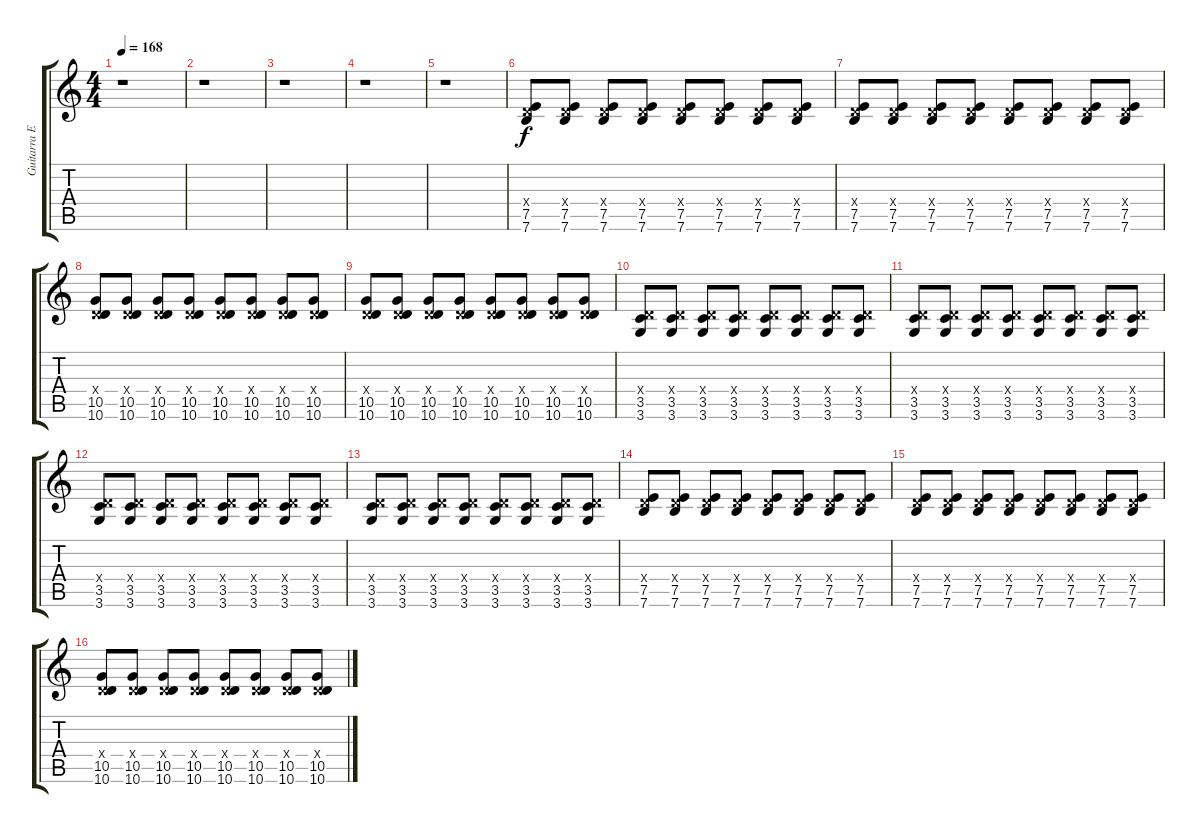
\track ("Guitarra Eléctrica" "Guitarra E") {instrument overdrivenguitar}
\staff {score tabs}
\tuning (E4 B3 G3 D3 A2 E2) {hide}
\ts (4 4)
\tempo 168
\clef g2
\ks c
r.1{dy f} |
r.1 |
r.1 |
r.1 |
r.1 |
(0.4{x} 7.5 7.6).8 (0.4{x} 7.5 7.6).8 (0.4{x} 7.5 7.6).8 (0.4{x} 7.5 7.6).8 (0.4{x} 7.5 7.6).8 (0.4{x} 7.5 7.6).8 (0.4{x} 7.5 7.6).8 (0.4{x} 7.5 7.6).8 |
(0.4{x} 7.5 7.6).8 (0.4{x} 7.5 7.6).8 (0.4{x} 7.5 7.6).8 (0.4{x} 7.5 7.6).8 (0.4{x} 7.5 7.6).8 (0.4{x} 7.5 7.6).8 (0.4{x} 7.5 7.6).8 (0.4{x} 7.5 7.6).8 |
(0.4{x} 10.5 10.6).8 (0.4{x} 10.5 10.6).8 (0.4{x} 10.5 10.6).8 (0.4{x} 10.5 10.6).8 (0.4{x} 10.5 10.6).8 (0.4{x} 10.5 10.6).8 (0.4{x} 10.5 10.6).8 (0.4{x} 10.5 10.6).8 |
(0.4{x} 10.5 10.6).8 (0.4{x} 10.5 10.6).8 (0.4{x} 10.5 10.6).8 (0.4{x} 10.5 10.6).8 (0.4{x} 10.5 10.6).8 (0.4{x} 10.5 10.6).8 (0.4{x} 10.5 10.6).8 (0.4{x} 10.5 10.6).8 |
(0.4{x} 3.5 3.6).8 (0.4{x} 3.5 3.6).8 (0.4{x} 3.5 3.6).8 (0.4{x} 3.5 3.6).8 (0.4{x} 3.5 3.6).8 (0.4{x} 3.5 3.6).8 (0.4{x} 3.5 3.6).8 (0.4{x} 3.5 3.6).8 |
(0.4{x} 3.5 3.6).8 (0.4{x} 3.5 3.6).8 (0.4{x} 3.5 3.6).8 (0.4{x} 3.5 3.6).8 (0.4{x} 3.5 3.6).8 (0.4{x} 3.5 3.6).8 (0.4{x} 3.5 3.6).8 (0.4{x} 3.5 3.6).8 |
(0.4{x} 3.5 3.6).8 (0.4{x} 3.5 3.6).8 (0.4{x} 3.5 3.6).8 (0.4{x} 3.5 3.6).8 (0.4{x} 3.5 3.6).8 (0.4{x} 3.5 3.6).8 (0.4{x} 3.5 3.6).8 (0.4{x} 3.5 3.6).8 |
(0.4{x} 3.5 3.6).8 (0.4{x} 3.5 3.6).8 (0.4{x} 3.5 3.6).8 (0.4{x} 3.5 3.6).8 (0.4{x} 3.5 3.6).8 (0.4{x} 3.5 3.6).8 (0.4{x} 3.5 3.6).8 (0.4{x} 3.5 3.6).8 |
(0.4{x} 7.5 7.6).8 (0.4{x} 7.5 7.6).8 (0.4{x} 7.5 7.6).8 (0.4{x} 7.5 7.6).8 (0.4{x} 7.5 7.6).8 (0.4{x} 7.5 7.6).8 (0.4{x} 7.5 7.6).8 (0.4{x} 7.5 7.6).8 |
(0.4{x} 7.5 7.6).8 (0.4{x} 7.5 7.6).8 (0.4{x} 7.5 7.6).8 (0.4{x} 7.5 7.6).8 (0.4{x} 7.5 7.6).8 (0.4{x} 7.5 7.6).8 (0.4{x} 7.5 7.6).8 (0.4{x} 7.5 7.6).8 |
(0.4{x} 10.5 10.6).8 (0.4{x} 10.5 10.6).8 (0.4{x} 10.5 10.6).8 (0.4{x} 10.5 10.6).8 (0.4{x} 10.5 10.6).8 (0.4{x} 10.5 10.6).8 (0.4{x} 10.5 10.6).8 (0.4{x} 10.5 10.6).8
